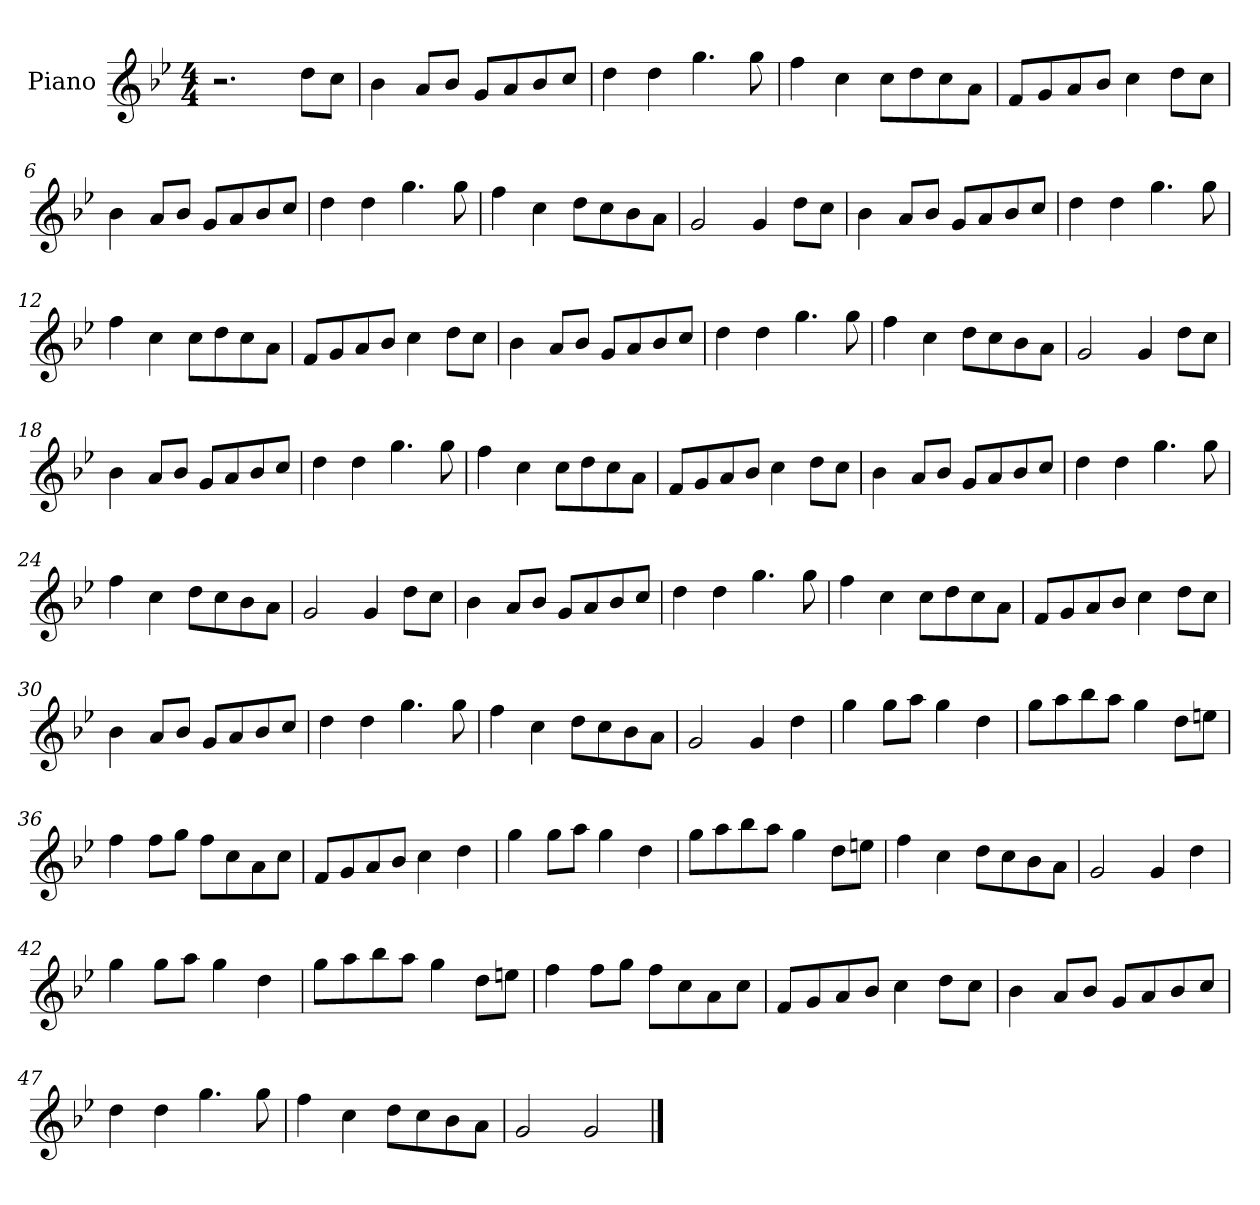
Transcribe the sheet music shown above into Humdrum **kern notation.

**kern
*part1
*staff1
*I"Piano
*I'Pno
*clefG2
*k[b-e-]
*M4/4
=1
2.r
8dd\L
8cc\J
=2
4b-\
8a/L
8b-/J
8g/L
8a/
8b-/
8cc/J
=3
4dd\
4dd\
4.gg\
8gg\
=4
4ff\
4cc\
8cc\L
8dd\
8cc\
8a\J
=5
8f/L
8g/
8a/
8b-/J
4cc\
8dd\L
8cc\J
=6
4b-\
8a/L
8b-/J
8g/L
8a/
8b-/
8cc/J
=7
4dd\
4dd\
4.gg\
8gg\
=8
4ff\
4cc\
8dd\L
8cc\
8b-\
8a\J
=9
2g/
4g/
8dd\L
8cc\J
=10
4b-\
8a/L
8b-/J
8g/L
8a/
8b-/
8cc/J
=11
4dd\
4dd\
4.gg\
8gg\
=12
4ff\
4cc\
8cc\L
8dd\
8cc\
8a\J
=13
8f/L
8g/
8a/
8b-/J
4cc\
8dd\L
8cc\J
=14
4b-\
8a/L
8b-/J
8g/L
8a/
8b-/
8cc/J
=15
4dd\
4dd\
4.gg\
8gg\
=16
4ff\
4cc\
8dd\L
8cc\
8b-\
8a\J
=17
2g/
4g/
8dd\L
8cc\J
=18
4b-\
8a/L
8b-/J
8g/L
8a/
8b-/
8cc/J
=19
4dd\
4dd\
4.gg\
8gg\
=20
4ff\
4cc\
8cc\L
8dd\
8cc\
8a\J
=21
8f/L
8g/
8a/
8b-/J
4cc\
8dd\L
8cc\J
=22
4b-\
8a/L
8b-/J
8g/L
8a/
8b-/
8cc/J
=23
4dd\
4dd\
4.gg\
8gg\
=24
4ff\
4cc\
8dd\L
8cc\
8b-\
8a\J
=25
2g/
4g/
8dd\L
8cc\J
=26
4b-\
8a/L
8b-/J
8g/L
8a/
8b-/
8cc/J
=27
4dd\
4dd\
4.gg\
8gg\
=28
4ff\
4cc\
8cc\L
8dd\
8cc\
8a\J
=29
8f/L
8g/
8a/
8b-/J
4cc\
8dd\L
8cc\J
=30
4b-\
8a/L
8b-/J
8g/L
8a/
8b-/
8cc/J
=31
4dd\
4dd\
4.gg\
8gg\
=32
4ff\
4cc\
8dd\L
8cc\
8b-\
8a\J
=33
2g/
4g/
4dd\
=34
4gg\
8gg\L
8aa\J
4gg\
4dd\
=35
8gg\L
8aa\
8bb-\
8aa\J
4gg\
8dd\L
8een\J
=36
4ff\
8ff\L
8gg\J
8ff\L
8cc\
8a\
8cc\J
=37
8f/L
8g/
8a/
8b-/J
4cc\
4dd\
=38
4gg\
8gg\L
8aa\J
4gg\
4dd\
=39
8gg\L
8aa\
8bb-\
8aa\J
4gg\
8dd\L
8een\J
=40
4ff\
4cc\
8dd\L
8cc\
8b-\
8a\J
=41
2g/
4g/
4dd\
=42
4gg\
8gg\L
8aa\J
4gg\
4dd\
=43
8gg\L
8aa\
8bb-\
8aa\J
4gg\
8dd\L
8een\J
=44
4ff\
8ff\L
8gg\J
8ff\L
8cc\
8a\
8cc\J
=45
8f/L
8g/
8a/
8b-/J
4cc\
8dd\L
8cc\J
=46
4b-\
8a/L
8b-/J
8g/L
8a/
8b-/
8cc/J
=47
4dd\
4dd\
4.gg\
8gg\
=48
4ff\
4cc\
8dd\L
8cc\
8b-\
8a\J
=49
2g/
2g/
==
*-
